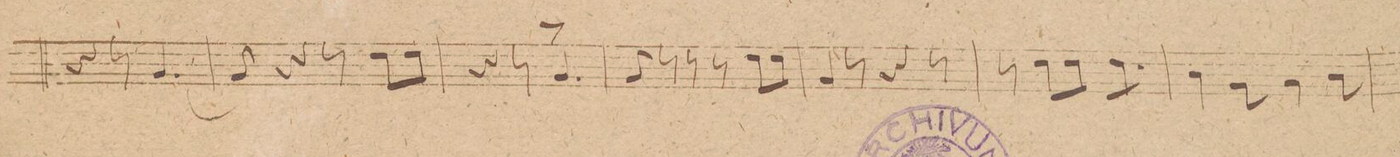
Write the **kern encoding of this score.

**kern
*I"Corno 2do in F.
*clefG2
*k[b-]
*M6/8
4r
8r
[4.c/
=76
8c/]
4r
8r
8g\L
8g\J
=77
4r
8r
4.c^>/
=78
8c/
8r
8r
8r
8g\L
8g\J
=79
4c/
8r
4r
8r
=80
8r
8g\L
8g\J
*tremolo
8g\L
8g\
8g\J
*Xtremolo
=81
4e\
8c\
4d\
8e\
=82
*-
